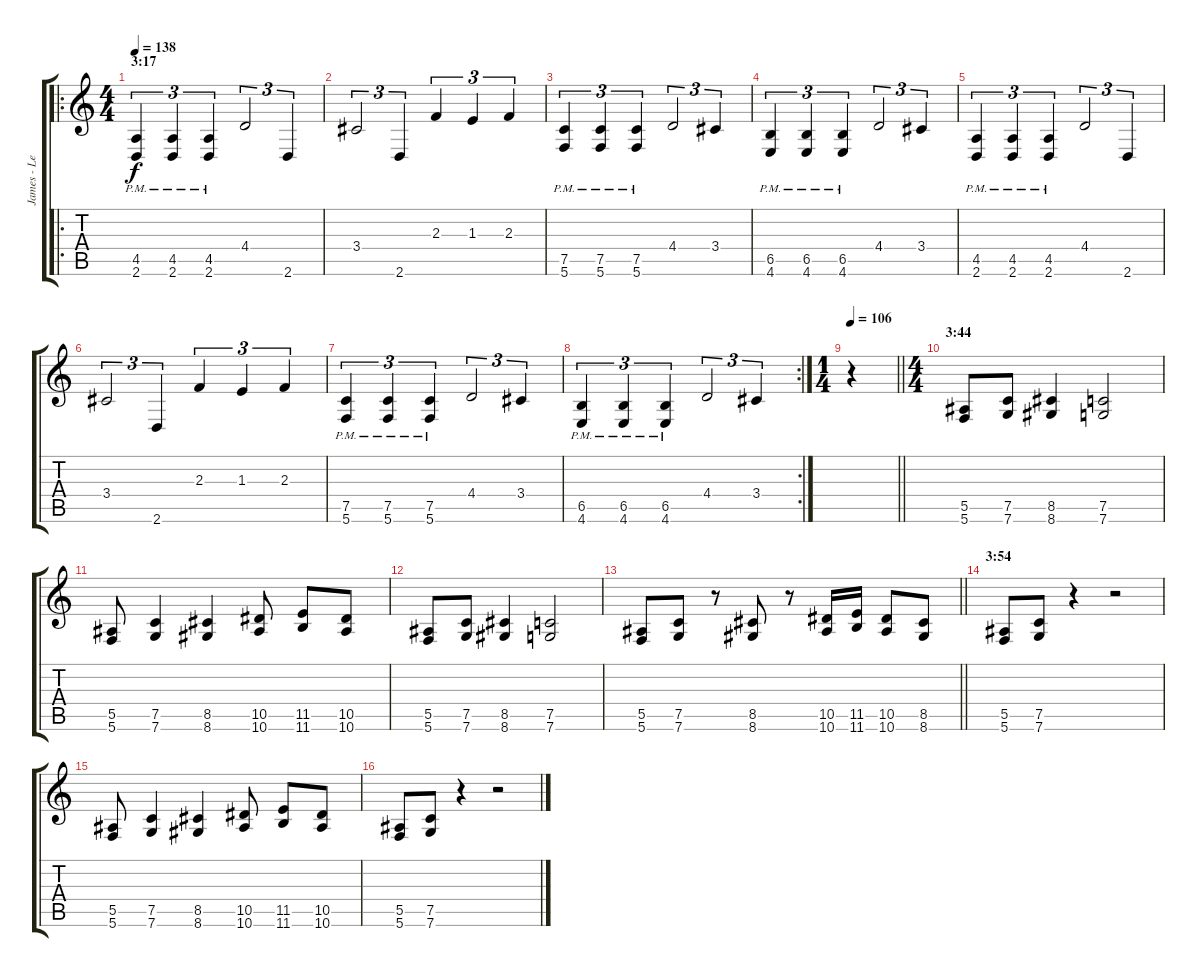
\track ("James - Left" "James - Le") {instrument distortionguitar}
\staff {score tabs}
\tuning (C4 G3 Eb3 Bb2 F2 C2) {hide}
\ro
\ts (4 4)
\section ("" "3:17")
\tempo 138
\clef g2
\ks c
(4.5{pm} 2.6{pm}).4{tu (3 2) dy f} (4.5{pm} 2.6{pm}).4{tu (3 2)} (4.5{pm} 2.6{pm}).4{tu (3 2)} 4.4.2{tu (3 2)} 2.6.4{tu (3 2)} |
3.4.2{tu (3 2)} 2.6.4{tu (3 2)} 2.3.4{tu (3 2)} 1.3.4{tu (3 2)} 2.3.4{tu (3 2)} |
(7.5{pm} 5.6{pm}).4{tu (3 2)} (7.5{pm} 5.6{pm}).4{tu (3 2)} (7.5{pm} 5.6{pm}).4{tu (3 2)} 4.4.2{tu (3 2)} 3.4.4{tu (3 2)} |
(6.5{pm} 4.6{pm}).4{tu (3 2)} (6.5{pm} 4.6{pm}).4{tu (3 2)} (6.5{pm} 4.6{pm}).4{tu (3 2)} 4.4.2{tu (3 2)} 3.4.4{tu (3 2)} |
(4.5{pm} 2.6{pm}).4{tu (3 2)} (4.5{pm} 2.6{pm}).4{tu (3 2)} (4.5{pm} 2.6{pm}).4{tu (3 2)} 4.4.2{tu (3 2)} 2.6.4{tu (3 2)} |
3.4.2{tu (3 2)} 2.6.4{tu (3 2)} 2.3.4{tu (3 2)} 1.3.4{tu (3 2)} 2.3.4{tu (3 2)} |
(7.5{pm} 5.6{pm}).4{tu (3 2)} (7.5{pm} 5.6{pm}).4{tu (3 2)} (7.5{pm} 5.6{pm}).4{tu (3 2)} 4.4.2{tu (3 2)} 3.4.4{tu (3 2)} |
\rc 2
(6.5{pm} 4.6{pm}).4{tu (3 2)} (6.5{pm} 4.6{pm}).4{tu (3 2)} (6.5{pm} 4.6{pm}).4{tu (3 2)} 4.4.2{tu (3 2)} 3.4.4{tu (3 2)} |
\ts (1 4)
\tempo 106
\barLineRight lightlight
r.4 |
\ts (4 4)
\section ("" "3:44")
(5.5 5.6).8 (7.5 7.6).8 (8.5 8.6).4 (7.5 7.6).2 |
(5.5 5.6).8 (7.5 7.6).4 (8.5 8.6).4 (10.5 10.6).8 (11.5 11.6).8 (10.5 10.6).8 |
(5.5 5.6).8 (7.5 7.6).8 (8.5 8.6).4 (7.5 7.6).2 |
\barLineRight lightlight
(5.5 5.6).8 (7.5 7.6).8 r.8 (8.5 8.6).8 r.8 (10.5 10.6).16 (11.5 11.6).16 (10.5 10.6).8 (8.5 8.6).8 |
\section ("" "3:54")
(5.5 5.6).8 (7.5 7.6).8 r.4 r.2 |
(5.5 5.6).8 (7.5 7.6).4 (8.5 8.6).4 (10.5 10.6).8 (11.5 11.6).8 (10.5 10.6).8 |
(5.5 5.6).8 (7.5 7.6).8 r.4 r.2
